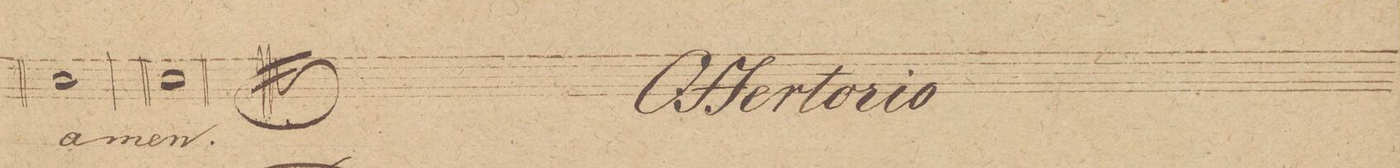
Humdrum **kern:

**kern	**text	**dynam
*I"Tenore 2do	*	*
*clefC4	*	*
*k[]	*	*
*met(c|)	*	*
*M2/2	*	*
1A	a-	.
=143	=143	=143
0A	-men.	.
==	==	==
*-	*-	*-
